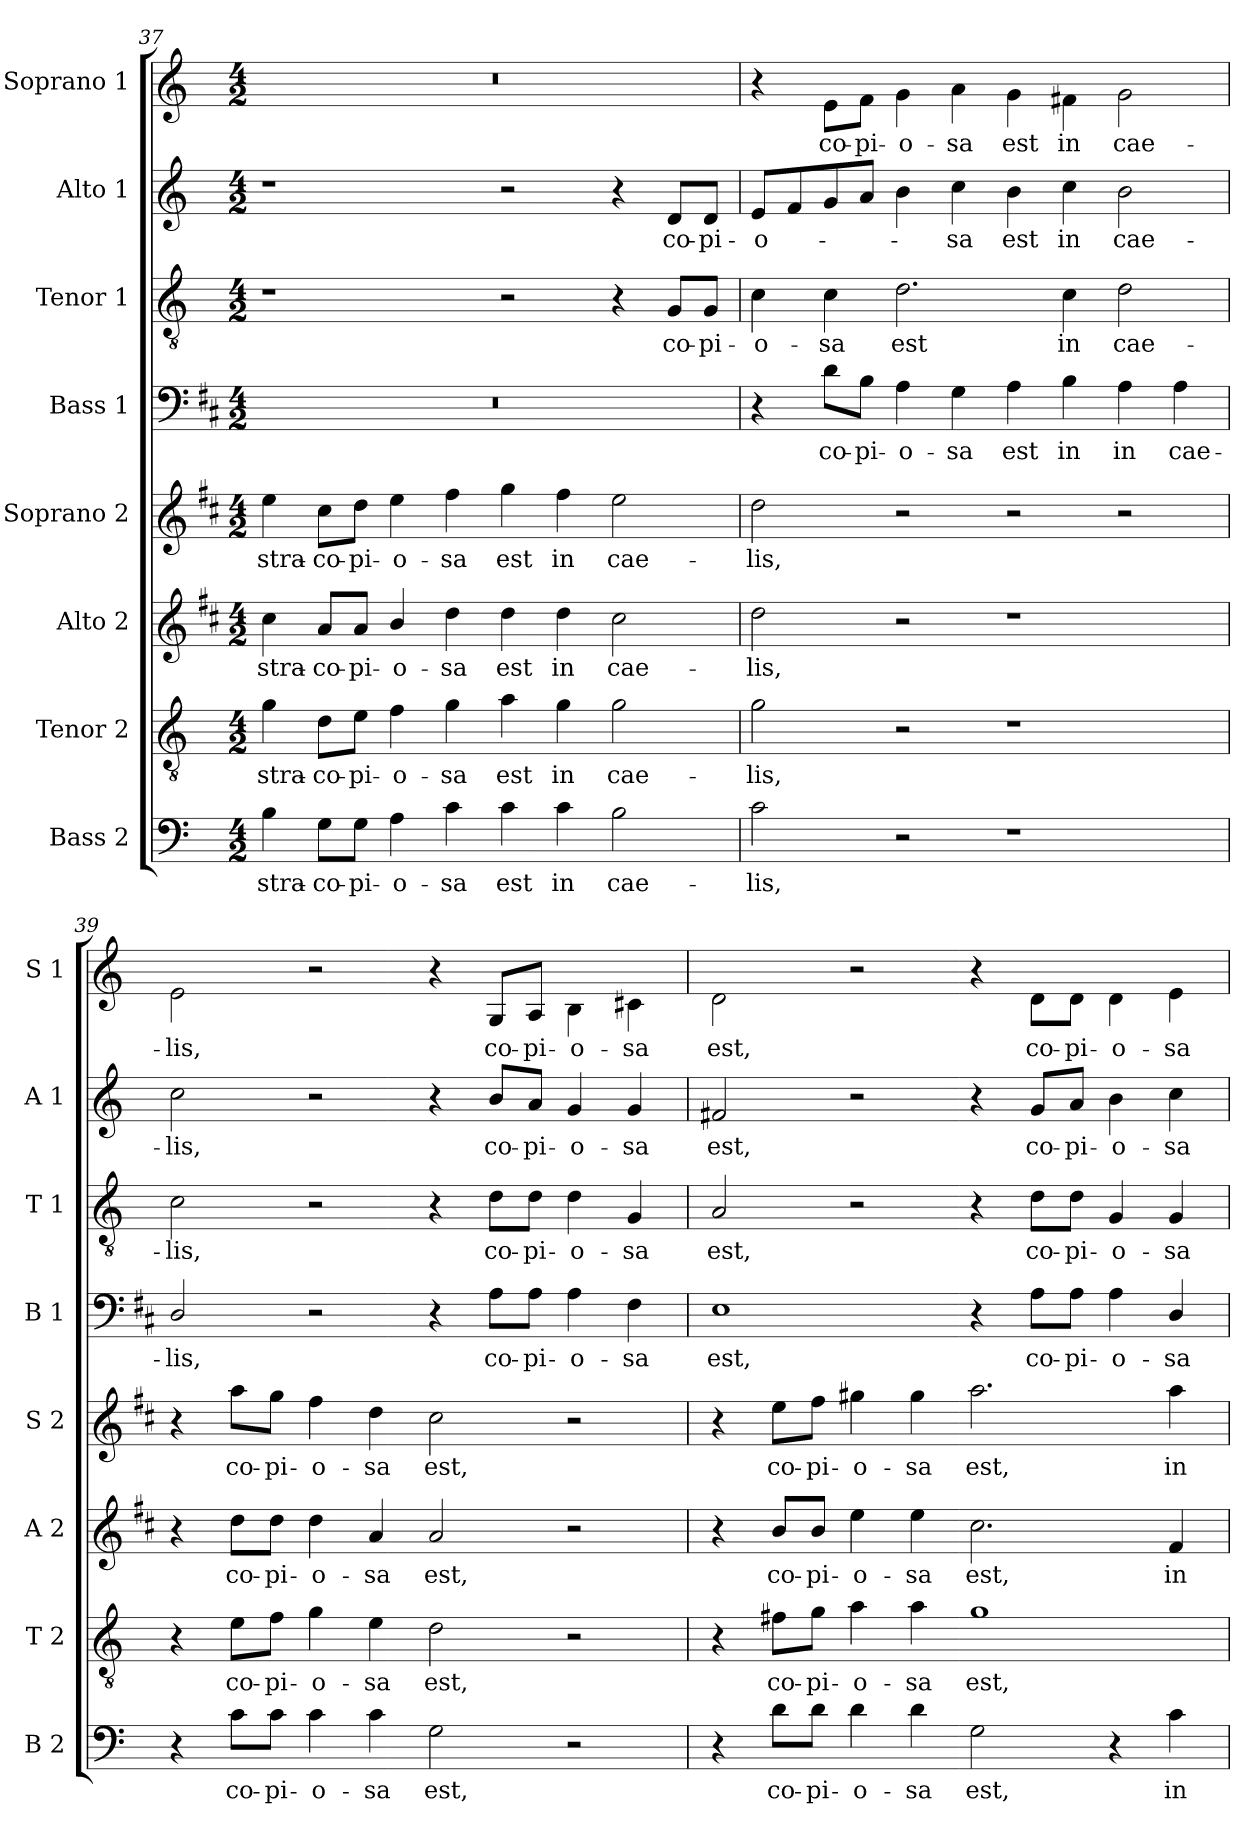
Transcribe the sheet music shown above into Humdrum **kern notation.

**kern	**text	**kern	**text	**kern	**text	**kern	**text	**kern	**text	**kern	**text	**kern	**text	**kern	**text
*part8	*part8	*part7	*part7	*part6	*part6	*part5	*part5	*part4	*part4	*part3	*part3	*part2	*part2	*part1	*part1
*staff8	*staff8	*staff7	*staff7	*staff6	*staff6	*staff5	*staff5	*staff4	*staff4	*staff3	*staff3	*staff2	*staff2	*staff1	*staff1
*I"Bass 2	*	*I"Tenor 2	*	*I"Alto 2	*	*I"Soprano 2	*	*I"Bass 1	*	*I"Tenor 1	*	*I"Alto 1	*	*I"Soprano 1	*
*I'B 2	*	*I'T 2	*	*I'A 2	*	*I'S 2	*	*I'B 1	*	*I'T 1	*	*I'A 1	*	*I'S 1	*
*clefF4	*	*clefGv2	*	*clefG2	*	*clefG2	*	*clefF4	*	*clefGv2	*	*clefG2	*	*clefG2	*
*	*	*	*	*ITrd1c2	*	*ITrd1c2	*	*ITrd1c2	*	*	*	*	*	*ITrd-7c-12	*
*k[]	*	*k[]	*	*k[]	*	*k[]	*	*k[]	*	*k[]	*	*k[]	*	*k[]	*
*C:	*	*C:	*	*C:	*	*C:	*	*C:	*	*C:	*	*C:	*	*C:	*
*M4/2	*	*M4/2	*	*M4/2	*	*M4/2	*	*M4/2	*	*M4/2	*	*M4/2	*	*M4/2	*
=37	=37	=37	=37	=37	=37	=37	=37	=37	=37	=37	=37	=37	=37	=37	=37
4B\	-stra-	4g\	-stra-	4b\	-stra-	4dd\	-stra-	0r	.	1r	.	1r	.	0r	.
8G\L	-co-	8d\L	-co-	8g/L	-co-	8b\L	-co-	.	.	.	.	.	.	.	.
8G\J	-pi-	8e\J	-pi-	8g/J	-pi-	8cc\J	-pi-	.	.	.	.	.	.	.	.
4A\	-o-	4f\	-o-	4a/	-o-	4dd\	-o-	.	.	.	.	.	.	.	.
4c\	-sa	4g\	-sa	4cc\	-sa	4ee\	-sa	.	.	.	.	.	.	.	.
4c\	est	4a\	est	4cc\	est	4ff\	est	.	.	2r	.	2r	.	.	.
4c\	in	4g\	in	4cc\	in	4ee\	in	.	.	.	.	.	.	.	.
2B\	cae-	2g\	cae-	2b\	cae-	2dd\	cae-	.	.	4r	.	4r	.	.	.
.	.	.	.	.	.	.	.	.	.	8G/L	co-	8d/L	co-	.	.
.	.	.	.	.	.	.	.	.	.	8G/J	-pi-	8d/J	-pi-	.	.
!!LO:LB:g=z
=38	=38	=38	=38	=38	=38	=38	=38	=38	=38	=38	=38	=38	=38	=38	=38
2c\	-lis,	2g\	-lis,	2cc\	-lis,	2cc\	-lis,	4r	.	4c\	-o-	8e/L	-o-	4r	.
.	.	.	.	.	.	.	.	.	.	.	.	8f/	.	.	.
.	.	.	.	.	.	.	.	8c\L	co-	4c\	-sa	8g/	.	8ee\L	co-
.	.	.	.	.	.	.	.	8A\J	-pi-	.	.	8a/J	.	8ff\J	-pi-
2r	.	2r	.	2r	.	2r	.	4G\	-o-	2.d\	est	4b\	.	4gg\	-o-
.	.	.	.	.	.	.	.	4F\	-sa	.	.	4cc\	-sa	4aa\	-sa
1r	.	1r	.	1r	.	2r	.	4G\	est	.	.	4b\	est	4gg\	est
.	.	.	.	.	.	.	.	4A\	in	4c\	in	4cc\	in	4ff#X\	in
.	.	.	.	.	.	2r	.	4G\	in	2d\	cae-	2b\	cae-	2gg\	cae-
.	.	.	.	.	.	.	.	4G\	cae-	.	.	.	.	.	.
=39	=39	=39	=39	=39	=39	=39	=39	=39	=39	=39	=39	=39	=39	=39	=39
4r	.	4r	.	4r	.	4r	.	2C/	lis,	2c\	lis,	2cc\	-lis,	2ee\	lis,
8c\L	co-	8e\L	co-	8cc\L	co-	8gg\L	co-	.	.	.	.	.	.	.	.
8c\J	-pi-	8f\J	-pi-	8cc\J	-pi-	8ff\J	-pi-	.	.	.	.	.	.	.	.
4c\	-o-	4g\	-o-	4cc\	-o-	4ee\	-o-	2r	.	2r	.	2r	.	2r	.
4c\	-sa	4e\	-sa	4g/	-sa	4cc\	-sa	.	.	.	.	.	.	.	.
2G\	est,	2d\	est,	2g/	est,	2b\	est,	4r	.	4r	.	4r	.	4r	.
.	.	.	.	.	.	.	.	8G\L	co-	8d\L	co-	8b/L	co-	8g/L	co-
.	.	.	.	.	.	.	.	8G\J	-pi-	8d\J	-pi-	8a/J	-pi-	8a/J	-pi-
2r	.	2r	.	2r	.	2r	.	4G\	-o-	4d\	-o-	4g/	-o-	4b\	-o-
.	.	.	.	.	.	.	.	4E\	-sa	4G/	-sa	4g/	-sa	4cc#X\	-sa
=40	=40	=40	=40	=40	=40	=40	=40	=40	=40	=40	=40	=40	=40	=40	=40
4r	.	4r	.	4r	.	4r	.	1D	est,	2A/	est,	2f#X/	est,	2dd\	est,
8d\L	-co-	8f#X\L	co-	8a/L	co-	8dd\L	co-	.	.	.	.	.	.	.	.
8d\J	-pi-	8g\J	-pi-	8a/J	-pi-	8ee\J	-pi-	.	.	.	.	.	.	.	.
4d\	-o-	4a\	-o-	4dd\	-o-	4ff#X\	-o-	.	.	2r	.	2r	.	2r	.
4d\	sa	4a\	-sa	4dd\	-sa	4ff#\	-sa	.	.	.	.	.	.	.	.
2G\	est,	1g	est,	2.b\	est,	2.gg\	est,	4r	.	4r	.	4r	.	4r	.
.	.	.	.	.	.	.	.	8G\L	co-	8d\L	co-	8g/L	co-	8dd\L	co-
.	.	.	.	.	.	.	.	8G\J	-pi-	8d\J	-pi-	8a/J	-pi-	8dd\J	-pi-
4r	.	.	.	.	.	.	.	4G\	-o-	4G/	-o-	4b\	-o-	4dd\	-o-
4c\	in	.	.	4e/	in	4gg\	in	4C/	-sa	4G/	-sa	4cc\	-sa	4ee\	-sa
=	=	=	=	=	=	=	=	=	=	=	=	=	=	=	=
*-	*-	*-	*-	*-	*-	*-	*-	*-	*-	*-	*-	*-	*-	*-	*-
